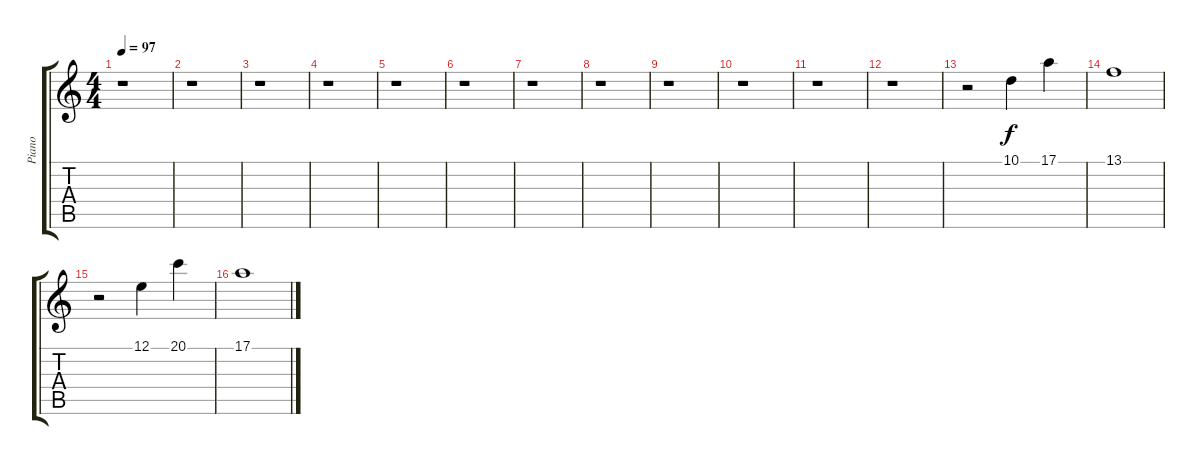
\track ("Piano" "Piano") {instrument acousticgrandpiano}
\staff {score tabs}
\tuning (E4 B3 G3 D3 A2 E2) {hide}
\ts (4 4)
\tempo 97
\clef g2
\ks c
r.1{dy f} |
r.1 |
r.1 |
r.1 |
r.1 |
r.1 |
r.1 |
r.1 |
r.1 |
r.1 |
r.1 |
r.1 |
r.2 10.1.4 17.1.4 |
13.1.1 |
r.2 12.1.4 20.1.4 |
17.1.1
